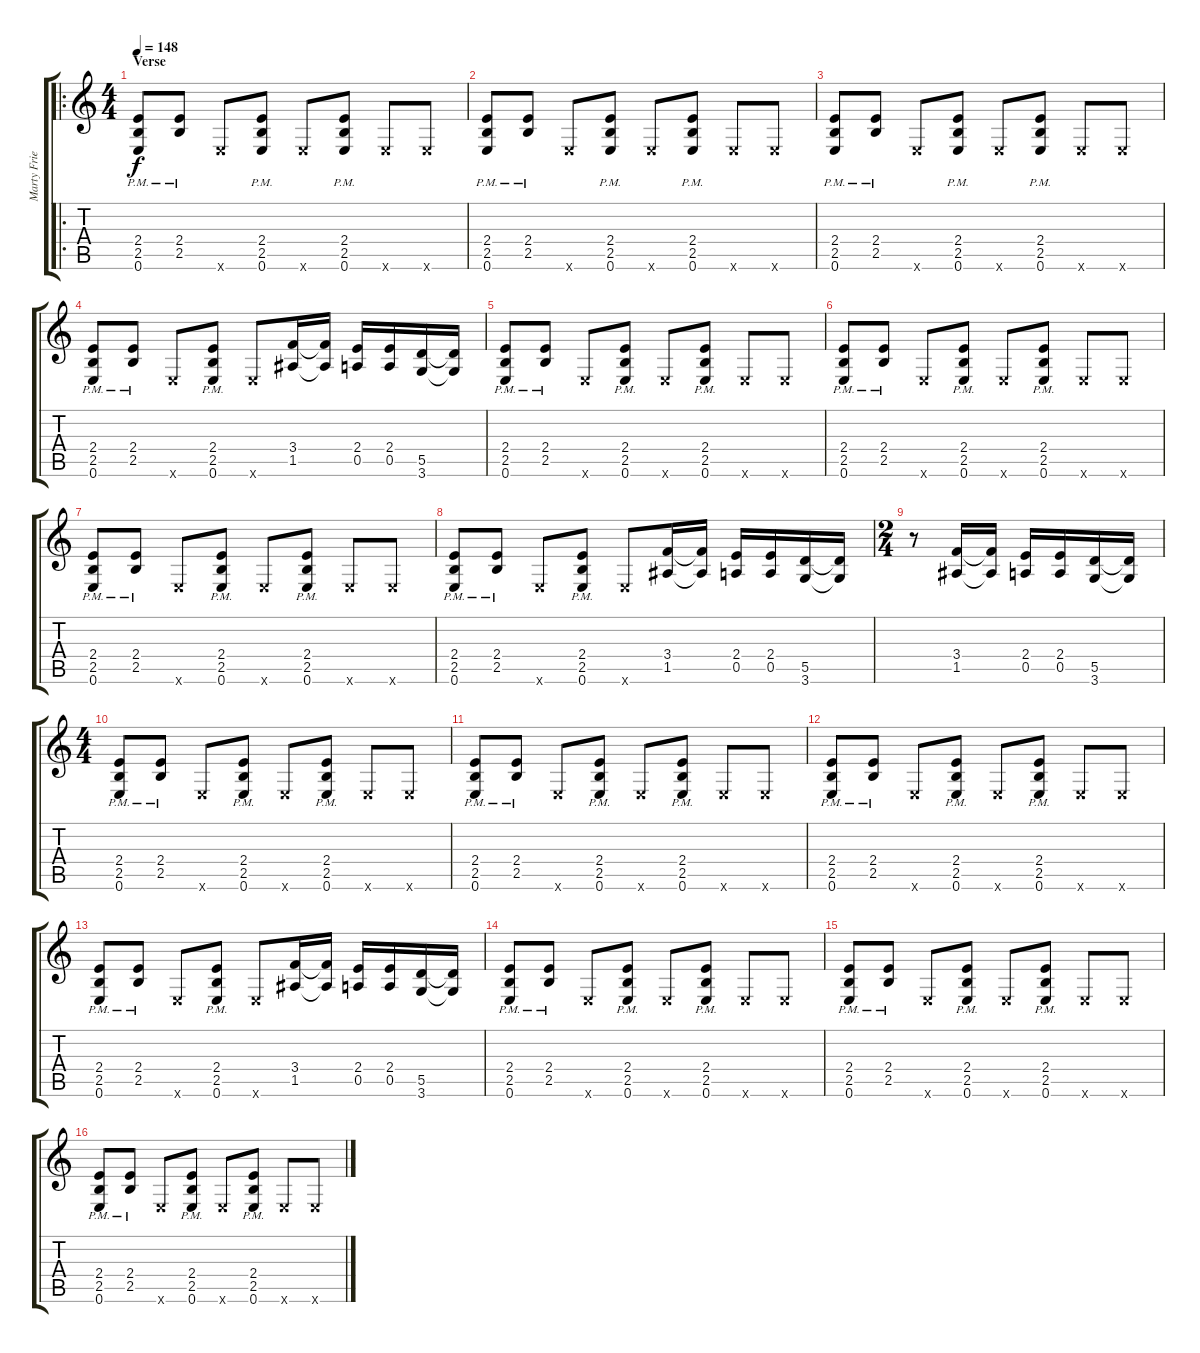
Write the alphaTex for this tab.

\track ("Marty Friedman" "Marty Frie") {instrument distortionguitar}
\staff {score tabs}
\tuning (E4 B3 G3 D3 A2 E2) {hide}
\ro
\ts (4 4)
\section ("" "Verse")
\tempo 148
\clef g2
\ks c
(2.4{pm} 2.5{pm} 0.6{pm}).8{dy f} (2.4{pm} 2.5{pm}).8 0.6{x}.8 (2.4{pm} 2.5{pm} 0.6{pm}).8 0.6{x}.8 (2.4{pm} 2.5{pm} 0.6{pm}).8 0.6{x}.8 0.6{x}.8 |
(2.4{pm} 2.5{pm} 0.6{pm}).8 (2.4{pm} 2.5{pm}).8 0.6{x}.8 (2.4{pm} 2.5{pm} 0.6{pm}).8 0.6{x}.8 (2.4{pm} 2.5{pm} 0.6{pm}).8 0.6{x}.8 0.6{x}.8 |
(2.4{pm} 2.5{pm} 0.6{pm}).8 (2.4{pm} 2.5{pm}).8 0.6{x}.8 (2.4{pm} 2.5{pm} 0.6{pm}).8 0.6{x}.8 (2.4{pm} 2.5{pm} 0.6{pm}).8 0.6{x}.8 0.6{x}.8 |
(2.4{pm} 2.5{pm} 0.6{pm}).8 (2.4{pm} 2.5{pm}).8 0.6{x}.8 (2.4{pm} 2.5{pm} 0.6{pm}).8 0.6{x}.8 (3.4 1.5).16 (3.4{t} 1.5{t}).16 (2.4 0.5).16 (2.4 0.5).16 (5.5 3.6).16 (5.5{t} 3.6{t}).16 |
(2.4{pm} 2.5{pm} 0.6{pm}).8 (2.4{pm} 2.5{pm}).8 0.6{x}.8 (2.4{pm} 2.5{pm} 0.6{pm}).8 0.6{x}.8 (2.4{pm} 2.5{pm} 0.6{pm}).8 0.6{x}.8 0.6{x}.8 |
(2.4{pm} 2.5{pm} 0.6{pm}).8 (2.4{pm} 2.5{pm}).8 0.6{x}.8 (2.4{pm} 2.5{pm} 0.6{pm}).8 0.6{x}.8 (2.4{pm} 2.5{pm} 0.6{pm}).8 0.6{x}.8 0.6{x}.8 |
(2.4{pm} 2.5{pm} 0.6{pm}).8 (2.4{pm} 2.5{pm}).8 0.6{x}.8 (2.4{pm} 2.5{pm} 0.6{pm}).8 0.6{x}.8 (2.4{pm} 2.5{pm} 0.6{pm}).8 0.6{x}.8 0.6{x}.8 |
(2.4{pm} 2.5{pm} 0.6{pm}).8 (2.4{pm} 2.5{pm}).8 0.6{x}.8 (2.4{pm} 2.5{pm} 0.6{pm}).8 0.6{x}.8 (3.4 1.5).16 (3.4{t} 1.5{t}).16 (2.4 0.5).16 (2.4 0.5).16 (5.5 3.6).16 (5.5{t} 3.6{t}).16 |
\ts (2 4)
r.8 (3.4 1.5).16 (3.4{t} 1.5{t}).16 (2.4 0.5).16 (2.4 0.5).16 (5.5 3.6).16 (5.5{t} 3.6{t}).16 |
\ts (4 4)
(2.4{pm} 2.5{pm} 0.6{pm}).8 (2.4{pm} 2.5{pm}).8 0.6{x}.8 (2.4{pm} 2.5{pm} 0.6{pm}).8 0.6{x}.8 (2.4{pm} 2.5{pm} 0.6{pm}).8 0.6{x}.8 0.6{x}.8 |
(2.4{pm} 2.5{pm} 0.6{pm}).8 (2.4{pm} 2.5{pm}).8 0.6{x}.8 (2.4{pm} 2.5{pm} 0.6{pm}).8 0.6{x}.8 (2.4{pm} 2.5{pm} 0.6{pm}).8 0.6{x}.8 0.6{x}.8 |
(2.4{pm} 2.5{pm} 0.6{pm}).8 (2.4{pm} 2.5{pm}).8 0.6{x}.8 (2.4{pm} 2.5{pm} 0.6{pm}).8 0.6{x}.8 (2.4{pm} 2.5{pm} 0.6{pm}).8 0.6{x}.8 0.6{x}.8 |
(2.4{pm} 2.5{pm} 0.6{pm}).8 (2.4{pm} 2.5{pm}).8 0.6{x}.8 (2.4{pm} 2.5{pm} 0.6{pm}).8 0.6{x}.8 (3.4 1.5).16 (3.4{t} 1.5{t}).16 (2.4 0.5).16 (2.4 0.5).16 (5.5 3.6).16 (5.5{t} 3.6{t}).16 |
(2.4{pm} 2.5{pm} 0.6{pm}).8 (2.4{pm} 2.5{pm}).8 0.6{x}.8 (2.4{pm} 2.5{pm} 0.6{pm}).8 0.6{x}.8 (2.4{pm} 2.5{pm} 0.6{pm}).8 0.6{x}.8 0.6{x}.8 |
(2.4{pm} 2.5{pm} 0.6{pm}).8 (2.4{pm} 2.5{pm}).8 0.6{x}.8 (2.4{pm} 2.5{pm} 0.6{pm}).8 0.6{x}.8 (2.4{pm} 2.5{pm} 0.6{pm}).8 0.6{x}.8 0.6{x}.8 |
(2.4{pm} 2.5{pm} 0.6{pm}).8 (2.4{pm} 2.5{pm}).8 0.6{x}.8 (2.4{pm} 2.5{pm} 0.6{pm}).8 0.6{x}.8 (2.4{pm} 2.5{pm} 0.6{pm}).8 0.6{x}.8 0.6{x}.8
